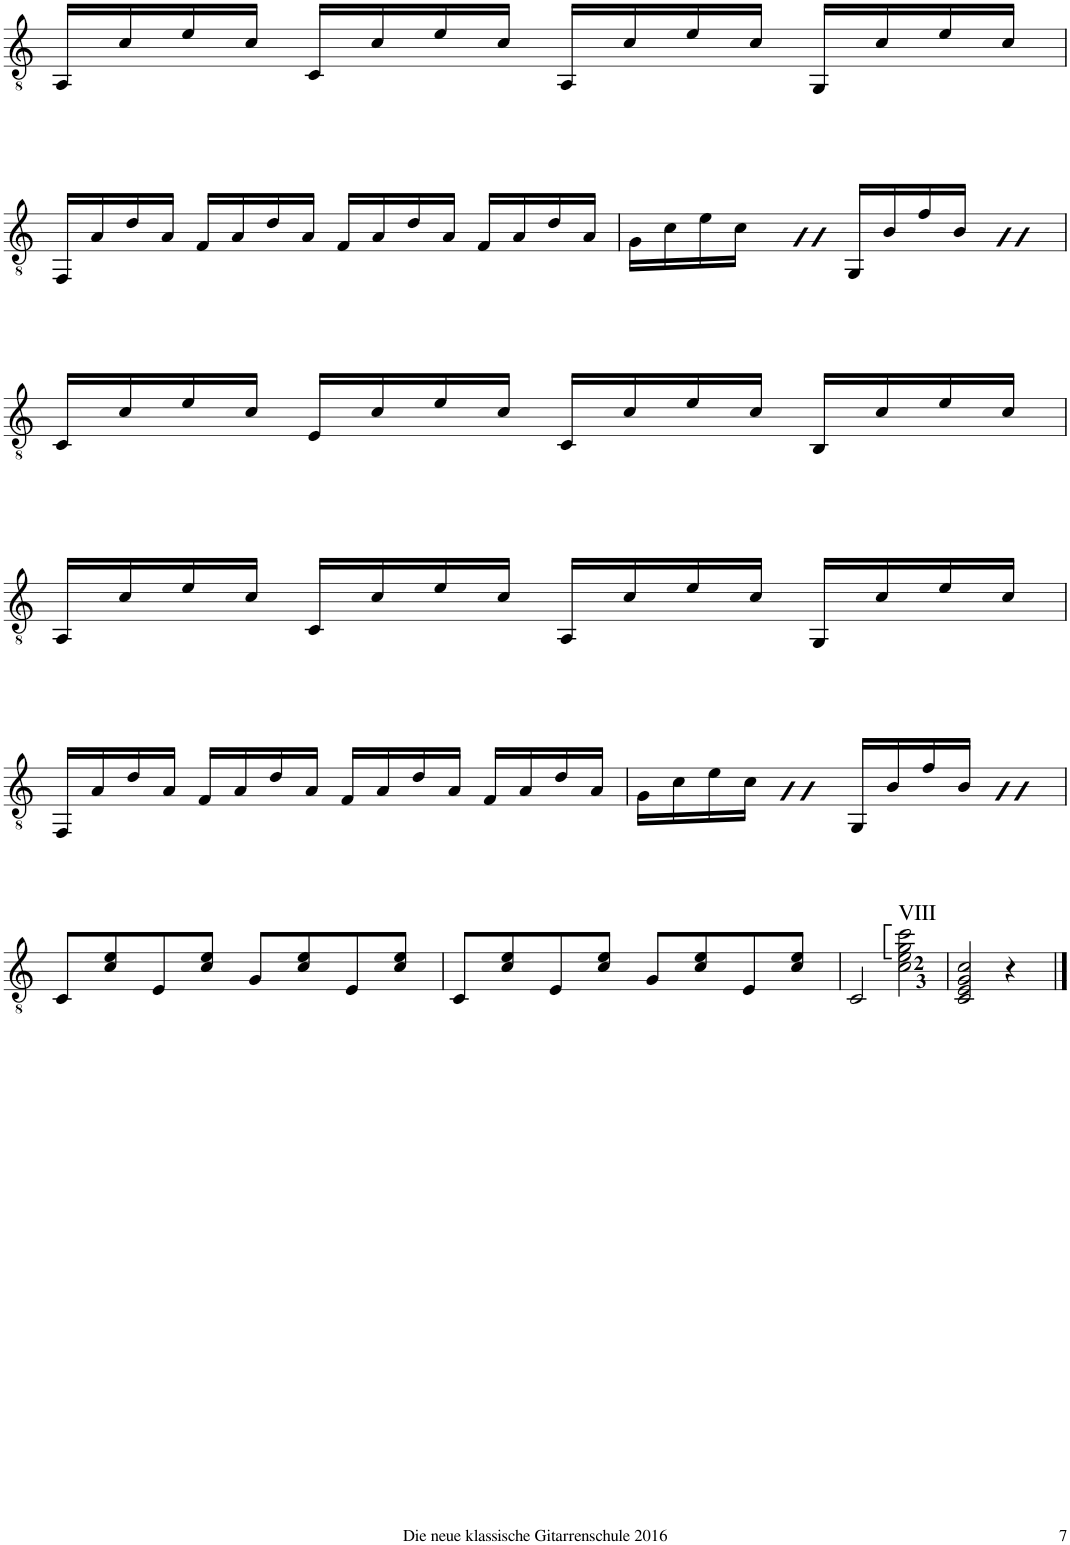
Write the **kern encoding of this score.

**kern
*part1
*staff1
*I"Klassische Gitarre
!!LO:PB:g=z
*clefGv2
*k[]
*M4/4
=100
16AA/LL
16c/
16e/
16c/JJ
16C/LL
16c/
16e/
16c/JJ
16AA/LL
16c/
16e/
16c/JJ
16GG/LL
16c/
16e/
16c/JJ
!!LO:LB:g=z
=101
16FF/LL
16A/
16d/
16A/JJ
16F/LL
16A/
16d/
16A/JJ
16F/LL
16A/
16d/
16A/JJ
16F/LL
16A/
16d/
16A/JJ
=102
16G\LL
16c\
16e\
16c\JJ
8AL
8AJ
16GG/LL
16B/
16f/
16B/JJ
8AL
8AJ
!!LO:LB:g=z
=103
16C/LL
16c/
16e/
16c/JJ
16E/LL
16c/
16e/
16c/JJ
16C/LL
16c/
16e/
16c/JJ
16BB/LL
16c/
16e/
16c/JJ
!!LO:LB:g=z
=104
16AA/LL
16c/
16e/
16c/JJ
16C/LL
16c/
16e/
16c/JJ
16AA/LL
16c/
16e/
16c/JJ
16GG/LL
16c/
16e/
16c/JJ
!!LO:LB:g=z
=105
16FF/LL
16A/
16d/
16A/JJ
16F/LL
16A/
16d/
16A/JJ
16F/LL
16A/
16d/
16A/JJ
16F/LL
16A/
16d/
16A/JJ
=106
16G\LL
16c\
16e\
16c\JJ
8AL
8AJ
16GG/LL
16B/
16f/
16B/JJ
8AL
8AJ
!!LO:LB:g=z
=107
8C/L
8c/ 8e/
8E/
8c/ 8e/J
8G/L
8c/ 8e/
8E/
8c/ 8e/J
=108
8C/L
8c/ 8e/
8E/
8c/ 8e/J
8G/L
8c/ 8e/
8E/
8c/ 8e/J
=109
2C/
!LO:TX:a:t=VIII
2c\ 2e\ 2g\ 2cc\
=110
2C/ 2E/ 2G/ 2c/
4r
==
*-
